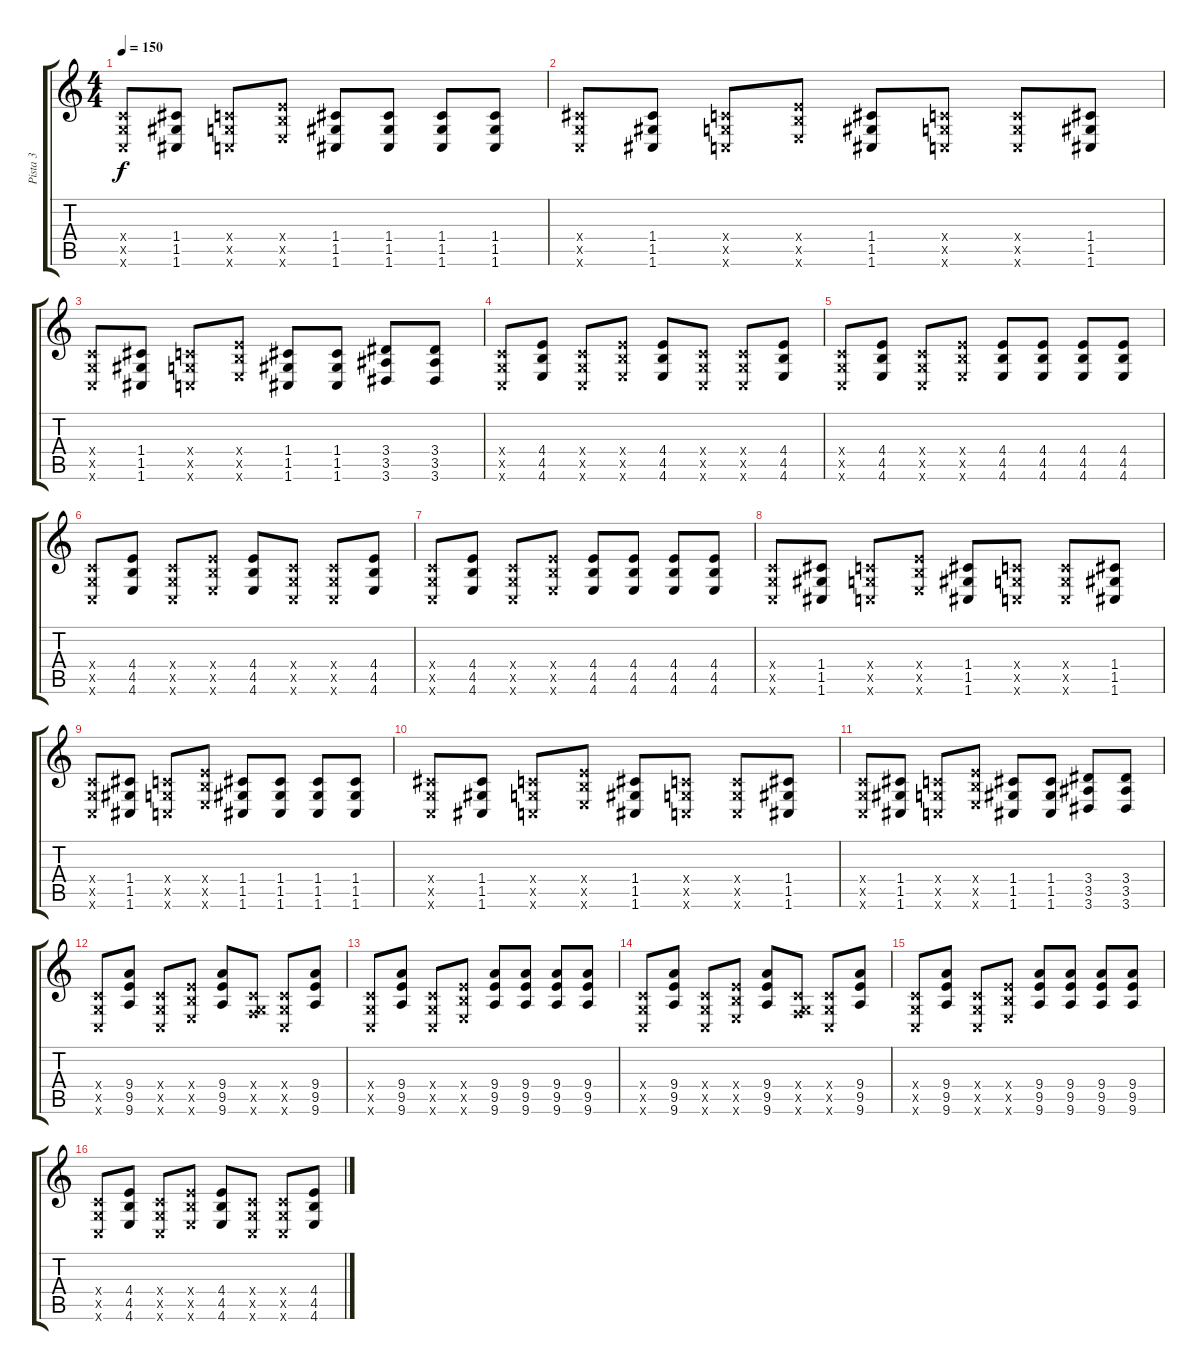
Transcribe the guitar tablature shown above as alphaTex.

\track ("Pista 3" "Pista 3") {instrument overdrivenguitar}
\staff {score tabs}
\tuning (E4 C4 G3 C3 G2 C2) {hide}
\ts (4 4)
\tempo 150
\clef g2
\ks c
(0.4{x} 0.5{x} 0.6{x}).8{dy f} (1.4 1.5 1.6).8 (0.4{x} 0.5{x} 0.6{x}).8 (4.4{x} 4.5{x} 4.6{x}).8 (1.4 1.5 1.6).8 (1.4 1.5 1.6).8 (1.4 1.5 1.6).8 (1.4 1.5 1.6).8 |
(1.4{x} 0.5{x} 0.6{x}).8 (1.4 1.5 1.6).8 (0.4{x} 0.5{x} 0.6{x}).8 (4.4{x} 4.5{x} 4.6{x}).8 (1.4 1.5 1.6).8 (0.4{x} 0.5{x} 0.6{x}).8 (0.4{x} 0.5{x} 0.6{x}).8 (1.4 1.5 1.6).8 |
(0.4{x} 0.5{x} 0.6{x}).8 (1.4 1.5 1.6).8 (0.4{x} 0.5{x} 0.6{x}).8 (4.4{x} 4.5{x} 4.6{x}).8 (1.4 1.5 1.6).8 (1.4 1.5 1.6).8 (3.4 3.5 3.6).8 (3.4 3.5 3.6).8 |
(0.4{x} 0.5{x} 0.6{x}).8 (4.4 4.5 4.6).8 (0.4{x} 0.5{x} 0.6{x}).8 (4.4{x} 4.5{x} 4.6{x}).8 (4.4 4.5 4.6).8 (0.4{x} 0.5{x} 0.6{x}).8 (0.4{x} 0.5{x} 0.6{x}).8 (4.4 4.5 4.6).8 |
(0.4{x} 0.5{x} 0.6{x}).8 (4.4 4.5 4.6).8 (0.4{x} 0.5{x} 0.6{x}).8 (4.4{x} 4.5{x} 4.6{x}).8 (4.4 4.5 4.6).8 (4.4 4.5 4.6).8 (4.4 4.5 4.6).8 (4.4 4.5 4.6).8 |
(0.4{x} 0.5{x} 0.6{x}).8 (4.4 4.5 4.6).8 (0.4{x} 0.5{x} 0.6{x}).8 (4.4{x} 4.5{x} 4.6{x}).8 (4.4 4.5 4.6).8 (0.4{x} 0.5{x} 0.6{x}).8 (0.4{x} 0.5{x} 0.6{x}).8 (4.4 4.5 4.6).8 |
(0.4{x} 0.5{x} 0.6{x}).8 (4.4 4.5 4.6).8 (0.4{x} 0.5{x} 0.6{x}).8 (4.4{x} 4.5{x} 4.6{x}).8 (4.4 4.5 4.6).8 (4.4 4.5 4.6).8 (4.4 4.5 4.6).8 (4.4 4.5 4.6).8 |
(0.4{x} 0.5{x} 0.6{x}).8 (1.4 1.5 1.6).8 (0.4{x} 0.5{x} 0.6{x}).8 (4.4{x} 4.5{x} 4.6{x}).8 (1.4 1.5 1.6).8 (0.4{x} 0.5{x} 0.6{x}).8 (0.4{x} 0.5{x} 0.6{x}).8 (1.4 1.5 1.6).8 |
(0.4{x} 0.5{x} 0.6{x}).8 (1.4 1.5 1.6).8 (0.4{x} 0.5{x} 0.6{x}).8 (4.4{x} 4.5{x} 4.6{x}).8 (1.4 1.5 1.6).8 (1.4 1.5 1.6).8 (1.4 1.5 1.6).8 (1.4 1.5 1.6).8 |
(1.4{x} 0.5{x} 0.6{x}).8 (1.4 1.5 1.6).8 (0.4{x} 0.5{x} 0.6{x}).8 (4.4{x} 4.5{x} 4.6{x}).8 (1.4 1.5 1.6).8 (0.4{x} 0.5{x} 0.6{x}).8 (0.4{x} 0.5{x} 0.6{x}).8 (1.4 1.5 1.6).8 |
(0.4{x} 0.5{x} 0.6{x}).8 (1.4 1.5 1.6).8 (0.4{x} 0.5{x} 0.6{x}).8 (4.4{x} 4.5{x} 4.6{x}).8 (1.4 1.5 1.6).8 (1.4 1.5 1.6).8 (3.4 3.5 3.6).8 (3.4 3.5 3.6).8 |
(0.4{x} 0.5{x} 0.6{x}).8 (9.4 9.5 9.6).8 (0.4{x} 0.5{x} 0.6{x}).8 (4.4{x} 4.5{x} 4.6{x}).8 (9.4 9.5 9.6).8 (0.4{x} 0.5{x} 5.6{x}).8 (0.4{x} 0.5{x} 0.6{x}).8 (9.4 9.5 9.6).8 |
(0.4{x} 0.5{x} 0.6{x}).8 (9.4 9.5 9.6).8 (0.4{x} 0.5{x} 0.6{x}).8 (4.4{x} 4.5{x} 4.6{x}).8 (9.4 9.5 9.6).8 (9.4 9.5 9.6).8 (9.4 9.5 9.6).8 (9.4 9.5 9.6).8 |
(0.4{x} 0.5{x} 0.6{x}).8 (9.4 9.5 9.6).8 (0.4{x} 0.5{x} 0.6{x}).8 (4.4{x} 4.5{x} 4.6{x}).8 (9.4 9.5 9.6).8 (0.4{x} 0.5{x} 5.6{x}).8 (0.4{x} 0.5{x} 0.6{x}).8 (9.4 9.5 9.6).8 |
(0.4{x} 0.5{x} 0.6{x}).8 (9.4 9.5 9.6).8 (0.4{x} 0.5{x} 0.6{x}).8 (4.4{x} 4.5{x} 4.6{x}).8 (9.4 9.5 9.6).8 (9.4 9.5 9.6).8 (9.4 9.5 9.6).8 (9.4 9.5 9.6).8 |
(0.4{x} 0.5{x} 0.6{x}).8 (4.4 4.5 4.6).8 (0.4{x} 0.5{x} 0.6{x}).8 (4.4{x} 4.5{x} 4.6{x}).8 (4.4 4.5 4.6).8 (0.4{x} 0.5{x} 0.6{x}).8 (0.4{x} 0.5{x} 0.6{x}).8 (4.4 4.5 4.6).8
